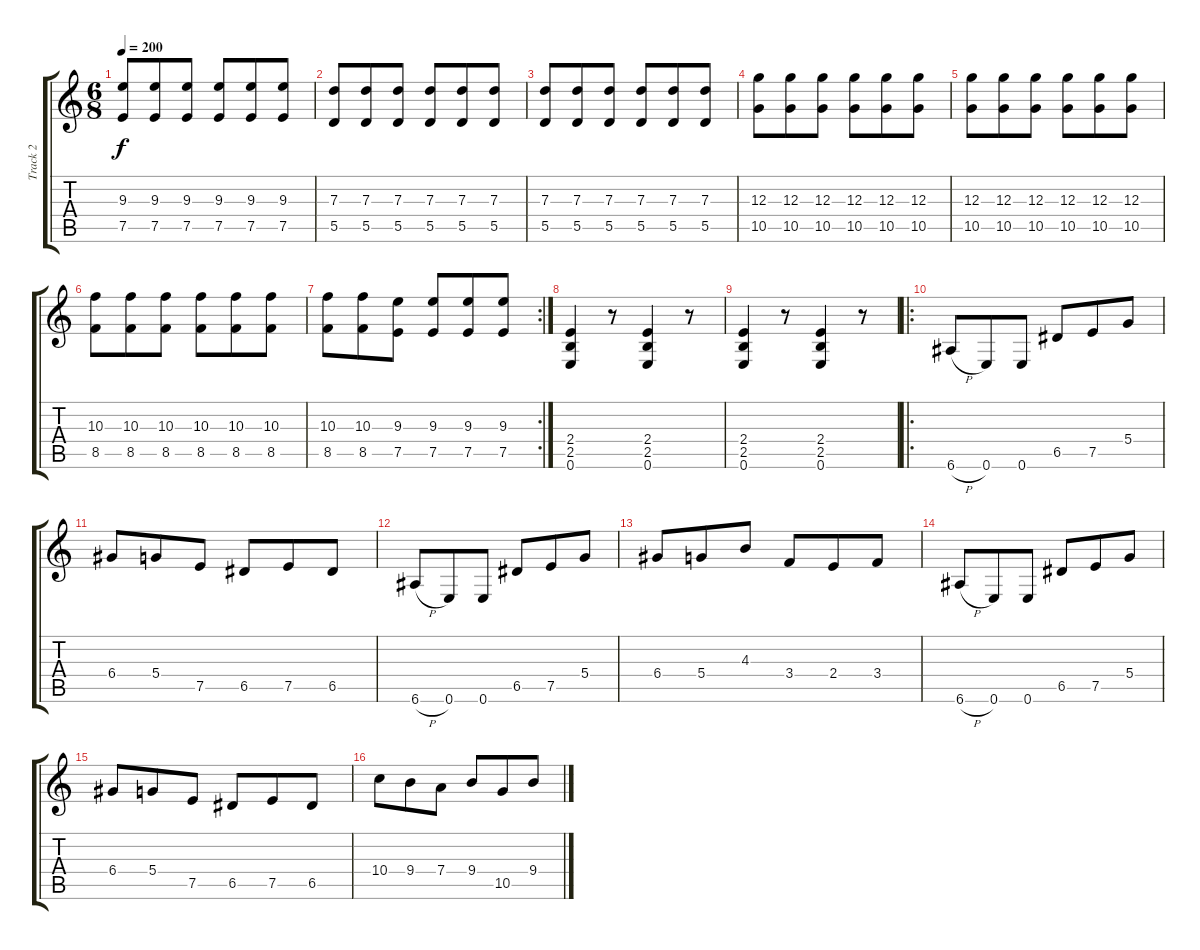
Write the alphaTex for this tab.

\track ("Track 2" "Track 2") {instrument distortionguitar}
\staff {score tabs}
\tuning (E4 B3 G3 D3 A2 E2) {hide}
\ts (6 8)
\tempo 200
\clef g2
\ks c
(9.3 7.5).8{dy f} (9.3 7.5).8 (9.3 7.5).8 (9.3 7.5).8 (9.3 7.5).8 (9.3 7.5).8 |
(7.3 5.5).8 (7.3 5.5).8 (7.3 5.5).8 (7.3 5.5).8 (7.3 5.5).8 (7.3 5.5).8 |
(7.3 5.5).8 (7.3 5.5).8 (7.3 5.5).8 (7.3 5.5).8 (7.3 5.5).8 (7.3 5.5).8 |
(12.3 10.5).8 (12.3 10.5).8 (12.3 10.5).8 (12.3 10.5).8 (12.3 10.5).8 (12.3 10.5).8 |
(12.3 10.5).8 (12.3 10.5).8 (12.3 10.5).8 (12.3 10.5).8 (12.3 10.5).8 (12.3 10.5).8 |
(10.3 8.5).8 (10.3 8.5).8 (10.3 8.5).8 (10.3 8.5).8 (10.3 8.5).8 (10.3 8.5).8 |
\rc 2
(10.3 8.5).8 (10.3 8.5).8 (9.3 7.5).8 (9.3 7.5).8 (9.3 7.5).8 (9.3 7.5).8 |
(2.4 2.5 0.6).4 r.8 (2.4 2.5 0.6).4 r.8 |
(2.4 2.5 0.6).4 r.8 (2.4 2.5 0.6).4 r.8 |
\ro
6.6{h}.8 0.6.8 0.6.8 6.5.8 7.5.8 5.4.8 |
6.4.8 5.4.8 7.5.8 6.5.8 7.5.8 6.5.8 |
6.6{h}.8 0.6.8 0.6.8 6.5.8 7.5.8 5.4.8 |
6.4.8 5.4.8 4.3.8 3.4.8 2.4.8 3.4.8 |
6.6{h}.8 0.6.8 0.6.8 6.5.8 7.5.8 5.4.8 |
6.4.8 5.4.8 7.5.8 6.5.8 7.5.8 6.5.8 |
10.4.8 9.4.8 7.4.8 9.4.8 10.5.8 9.4.8
